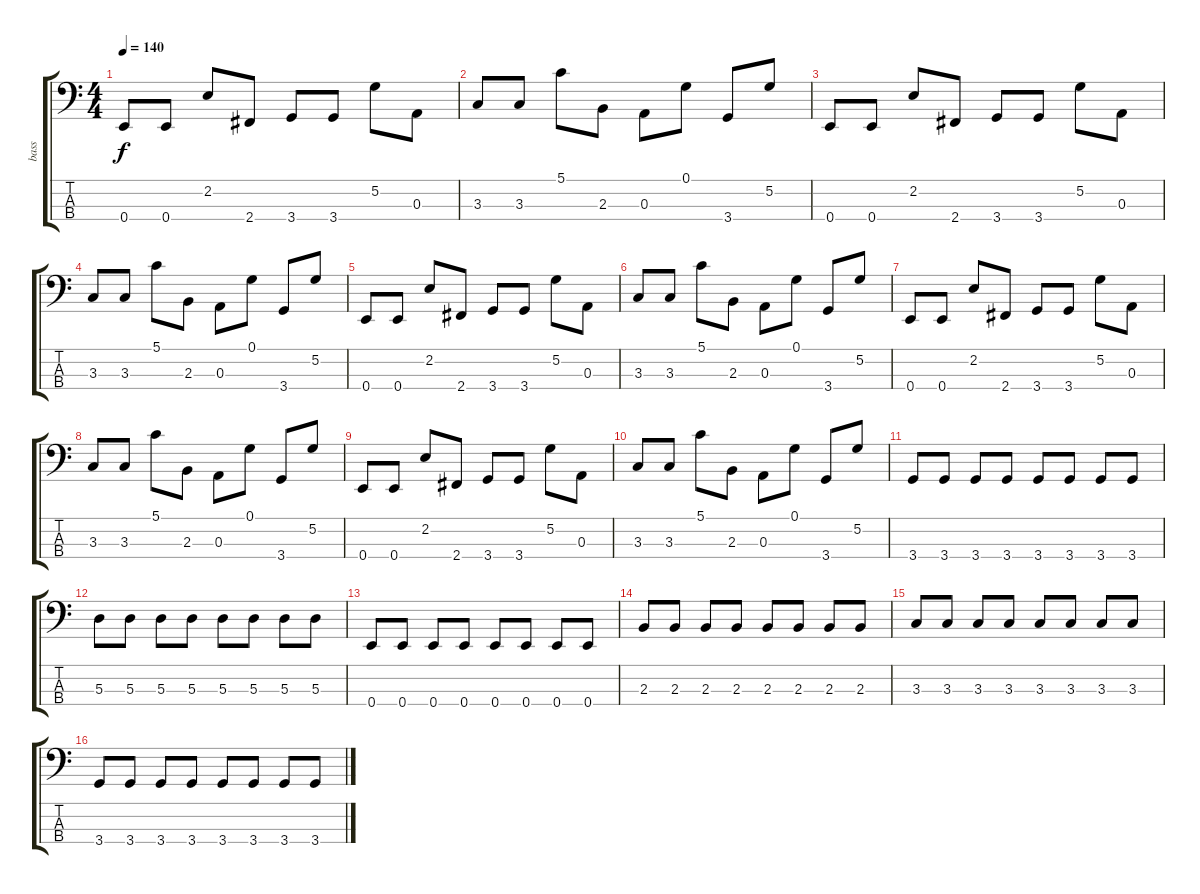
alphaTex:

\track ("bass" "bass") {instrument electricbassfinger}
\staff {score tabs}
\tuning (G2 D2 A1 E1) {hide}
\ts (4 4)
\tempo 140
\clef f4
\ks c
0.4.8{dy f} 0.4.8 2.2.8 2.4.8 3.4.8 3.4.8 5.2.8 0.3.8 |
3.3.8 3.3.8 5.1.8 2.3.8 0.3.8 0.1.8 3.4.8 5.2.8 |
0.4.8 0.4.8 2.2.8 2.4.8 3.4.8 3.4.8 5.2.8 0.3.8 |
3.3.8 3.3.8 5.1.8 2.3.8 0.3.8 0.1.8 3.4.8 5.2.8 |
0.4.8 0.4.8 2.2.8 2.4.8 3.4.8 3.4.8 5.2.8 0.3.8 |
3.3.8 3.3.8 5.1.8 2.3.8 0.3.8 0.1.8 3.4.8 5.2.8 |
0.4.8 0.4.8 2.2.8 2.4.8 3.4.8 3.4.8 5.2.8 0.3.8 |
3.3.8 3.3.8 5.1.8 2.3.8 0.3.8 0.1.8 3.4.8 5.2.8 |
0.4.8 0.4.8 2.2.8 2.4.8 3.4.8 3.4.8 5.2.8 0.3.8 |
3.3.8 3.3.8 5.1.8 2.3.8 0.3.8 0.1.8 3.4.8 5.2.8 |
3.4.8 3.4.8 3.4.8 3.4.8 3.4.8 3.4.8 3.4.8 3.4.8 |
5.3.8 5.3.8 5.3.8 5.3.8 5.3.8 5.3.8 5.3.8 5.3.8 |
0.4.8 0.4.8 0.4.8 0.4.8 0.4.8 0.4.8 0.4.8 0.4.8 |
2.3.8 2.3.8 2.3.8 2.3.8 2.3.8 2.3.8 2.3.8 2.3.8 |
3.3.8 3.3.8 3.3.8 3.3.8 3.3.8 3.3.8 3.3.8 3.3.8 |
3.4.8 3.4.8 3.4.8 3.4.8 3.4.8 3.4.8 3.4.8 3.4.8
